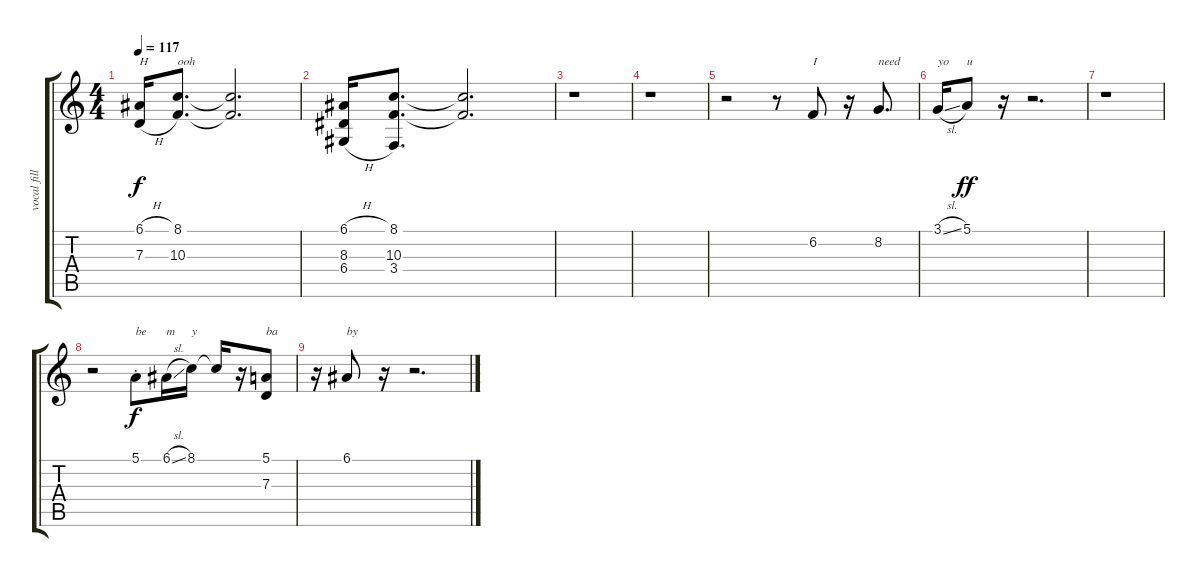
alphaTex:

\track ("vocal fills" "vocal fill") {instrument lead1square}
\staff {score tabs}
\tuning (E4 B3 G3 D3 A2 E2) {hide}
\ts (4 4)
\tempo 117
\clef g2
\ks c
(6.1{h} 7.3{h}).16{txt "H" dy f} (8.1 10.3).8{d txt "ooh"} (8.1{t} 10.3{t}).2{d} |
(6.1{h} 8.3{h} 6.4{h}).16 (8.1 10.3 3.4).8{d} (8.1{t} 10.3{t}).2{d} |
r.1 |
r.1 |
r.2 r.8 6.2.8{txt "I"} r.16 8.2.8{d txt "need"} |
3.1{sl}.16{txt "yo"} 5.1.8{txt "u" dy ff} r.16 r.2{d} |
r.1 |
r.2 5.1{st}.8{txt "be" dy f} 6.1{sl}.16{txt "m"} 8.1.16{txt "y"} 8.1{t}.16 r.16 (5.1 7.3).8{txt "ba"} |
r.16 6.1.8{txt "by"} r.16 r.2{d}
